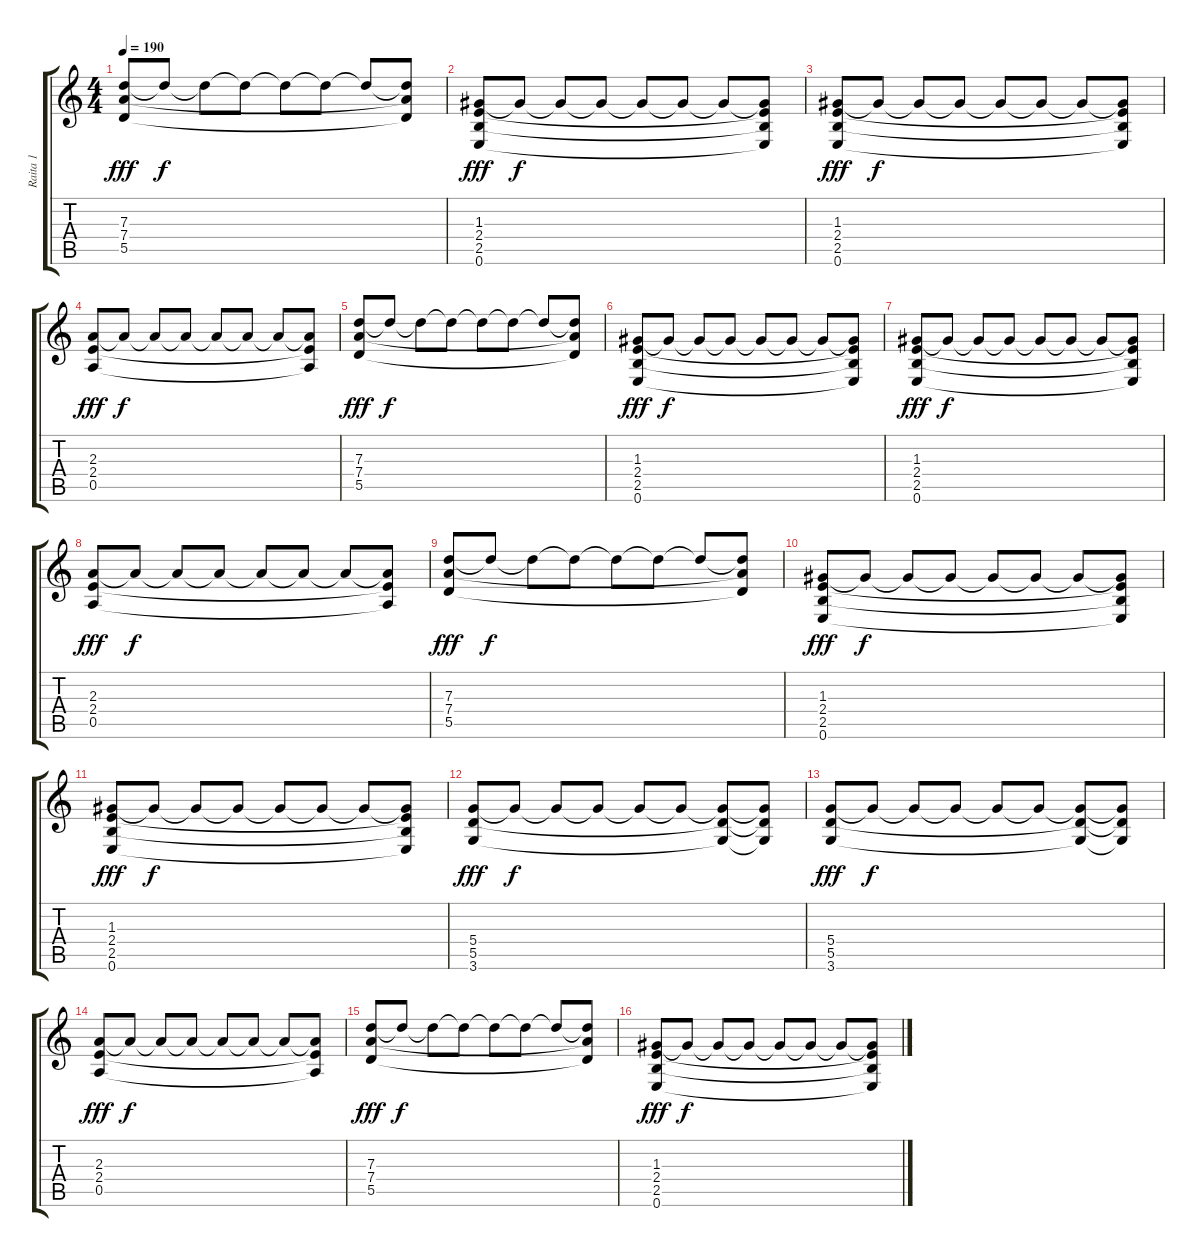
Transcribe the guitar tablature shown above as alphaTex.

\track ("Raita 1" "Raita 1") {instrument overdrivenguitar}
\staff {score tabs}
\tuning (E4 B3 G3 D3 A2 E2) {hide}
\ts (4 4)
\tempo 190
\clef g2
\ks c
(7.3 7.4 5.5).8{dy fff} 7.3{t}.8{dy f} 7.3{t}.8 7.3{t}.8 7.3{t}.8 7.3{t}.8 7.3{t}.8 (7.3{t} 7.4{t} 5.5{t}).8 |
(1.3 2.4 2.5 0.6).8{dy fff} 1.3{t}.8{dy f} 1.3{t}.8 1.3{t}.8 1.3{t}.8 1.3{t}.8 1.3{t}.8 (1.3{t} 2.4{t} 2.5{t} 0.6{t}).8 |
(1.3 2.4 2.5 0.6).8{dy fff} 1.3{t}.8{dy f} 1.3{t}.8 1.3{t}.8 1.3{t}.8 1.3{t}.8 1.3{t}.8 (1.3{t} 2.4{t} 2.5{t} 0.6{t}).8 |
(2.3 2.4 0.5).8{dy fff} 2.3{t}.8{dy f} 2.3{t}.8 2.3{t}.8 2.3{t}.8 2.3{t}.8 2.3{t}.8 (2.3{t} 2.4{t} 0.5{t}).8 |
(7.3 7.4 5.5).8{dy fff} 7.3{t}.8{dy f} 7.3{t}.8 7.3{t}.8 7.3{t}.8 7.3{t}.8 7.3{t}.8 (7.3{t} 7.4{t} 5.5{t}).8 |
(1.3 2.4 2.5 0.6).8{dy fff} 1.3{t}.8{dy f} 1.3{t}.8 1.3{t}.8 1.3{t}.8 1.3{t}.8 1.3{t}.8 (1.3{t} 2.4{t} 2.5{t} 0.6{t}).8 |
(1.3 2.4 2.5 0.6).8{dy fff} 1.3{t}.8{dy f} 1.3{t}.8 1.3{t}.8 1.3{t}.8 1.3{t}.8 1.3{t}.8 (1.3{t} 2.4{t} 2.5{t} 0.6{t}).8 |
(2.3 2.4 0.5).8{dy fff} 2.3{t}.8{dy f} 2.3{t}.8 2.3{t}.8 2.3{t}.8 2.3{t}.8 2.3{t}.8 (2.3{t} 2.4{t} 0.5{t}).8 |
(7.3 7.4 5.5).8{dy fff} 7.3{t}.8{dy f} 7.3{t}.8 7.3{t}.8 7.3{t}.8 7.3{t}.8 7.3{t}.8 (7.3{t} 7.4{t} 5.5{t}).8 |
(1.3 2.4 2.5 0.6).8{dy fff} 1.3{t}.8{dy f} 1.3{t}.8 1.3{t}.8 1.3{t}.8 1.3{t}.8 1.3{t}.8 (1.3{t} 2.4{t} 2.5{t} 0.6{t}).8 |
(1.3 2.4 2.5 0.6).8{dy fff} 1.3{t}.8{dy f} 1.3{t}.8 1.3{t}.8 1.3{t}.8 1.3{t}.8 1.3{t}.8 (1.3{t} 2.4{t} 2.5{t} 0.6{t}).8 |
(5.4 5.5 3.6).8{dy fff} 5.4{t}.8{dy f} 5.4{t}.8 5.4{t}.8 5.4{t}.8 5.4{t}.8 (5.4{t} 5.5{t} 3.6{t}).8 (5.4{t} 5.5{t} 3.6{t}).8 |
(5.4 5.5 3.6).8{dy fff} 5.4{t}.8{dy f} 5.4{t}.8 5.4{t}.8 5.4{t}.8 5.4{t}.8 (5.4{t} 5.5{t} 3.6{t}).8 (5.4{t} 5.5{t} 3.6{t}).8 |
(2.3 2.4 0.5).8{dy fff} 2.3{t}.8{dy f} 2.3{t}.8 2.3{t}.8 2.3{t}.8 2.3{t}.8 2.3{t}.8 (2.3{t} 2.4{t} 0.5{t}).8 |
(7.3 7.4 5.5).8{dy fff} 7.3{t}.8{dy f} 7.3{t}.8 7.3{t}.8 7.3{t}.8 7.3{t}.8 7.3{t}.8 (7.3{t} 7.4{t} 5.5{t}).8 |
(1.3 2.4 2.5 0.6).8{dy fff} 1.3{t}.8{dy f} 1.3{t}.8 1.3{t}.8 1.3{t}.8 1.3{t}.8 1.3{t}.8 (1.3{t} 2.4{t} 2.5{t} 0.6{t}).8
